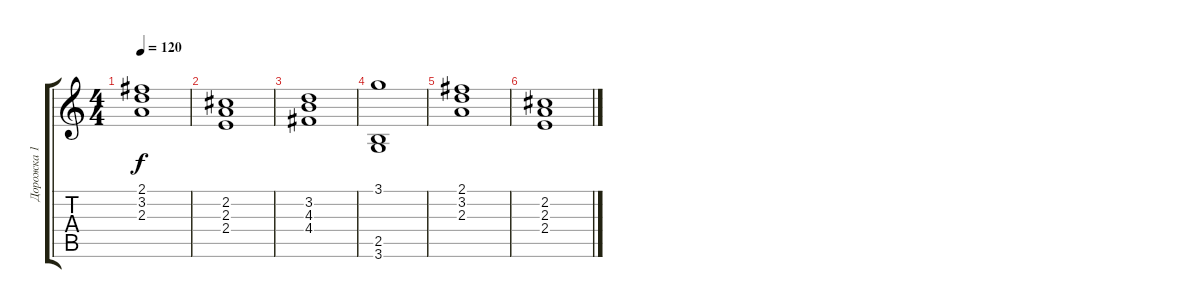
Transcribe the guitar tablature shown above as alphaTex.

\track ("Дорожка 1" "Дорожка 1") {instrument acousticguitarsteel}
\staff {score tabs}
\tuning (E4 B3 G3 D3 A2 E2) {hide}
\ts (4 4)
\tempo 120
\clef g2
\ks c
(2.1 3.2 2.3).1{dy f} |
(2.2 2.3 2.4).1 |
(3.2 4.3 4.4).1 |
(3.1 2.5 3.6).1 |
(2.1 3.2 2.3).1 |
(2.2 2.3 2.4).1
